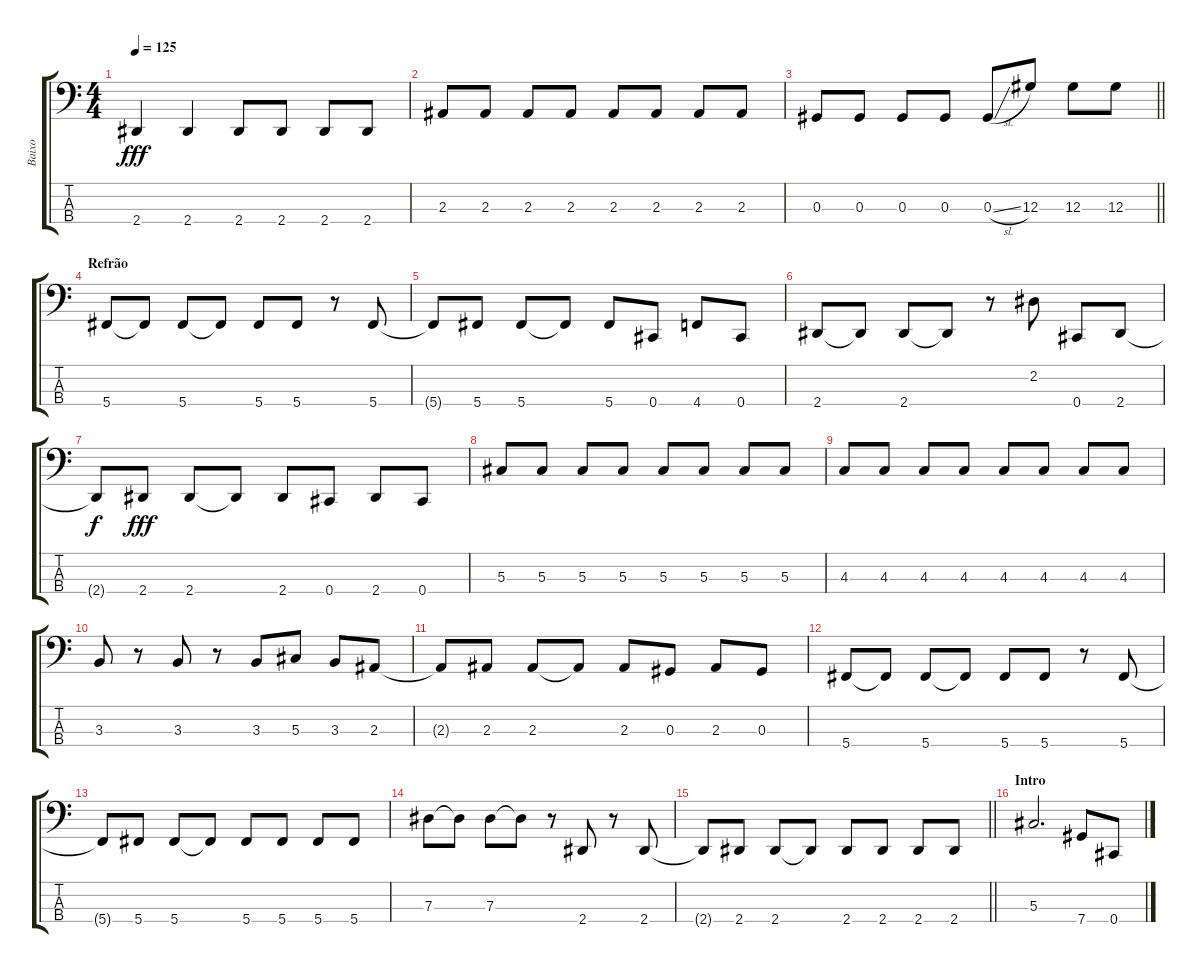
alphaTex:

\track ("Baixo" "Baixo") {instrument electricbassfinger}
\staff {score tabs}
\tuning (Gb2 Db2 Ab1 Db1) {hide}
\ts (4 4)
\tempo 125
\clef f4
\ks c
2.4{t}.4{dy fff} 2.4.4 2.4.8 2.4.8 2.4.8 2.4.8 |
2.3.8 2.3.8 2.3.8 2.3.8 2.3.8 2.3.8 2.3.8 2.3.8 |
\barLineRight lightlight
0.3.8 0.3.8 0.3.8 0.3.8 0.3{sl}.8 12.3.8 12.3.8 12.3.8 |
\section ("" "Refrão")
5.4.8 5.4{t}.8 5.4.8 5.4{t}.8 5.4.8 5.4.8 r.8 5.4.8 |
5.4{t}.8 5.4.8 5.4.8 5.4{t}.8 5.4.8 0.4.8 4.4.8 0.4.8 |
2.4.8 2.4{t}.8 2.4.8 2.4{t}.8 r.8 2.2.8 0.4.8 2.4.8 |
2.4{t}.8{dy f} 2.4.8{dy fff} 2.4.8 2.4{t}.8 2.4.8 0.4.8 2.4.8 0.4.8 |
5.3.8 5.3.8 5.3.8 5.3.8 5.3.8 5.3.8 5.3.8 5.3.8 |
4.3.8 4.3.8 4.3.8 4.3.8 4.3.8 4.3.8 4.3.8 4.3.8 |
3.3.8 r.8 3.3.8 r.8 3.3.8 5.3.8 3.3.8 2.3.8 |
2.3{t}.8 2.3.8 2.3.8 2.3{t}.8 2.3.8 0.3.8 2.3.8 0.3.8 |
5.4.8 5.4{t}.8 5.4.8 5.4{t}.8 5.4.8 5.4.8 r.8 5.4.8 |
5.4{t}.8 5.4.8 5.4.8 5.4{t}.8 5.4.8 5.4.8 5.4.8 5.4.8 |
7.3.8 7.3{t}.8 7.3.8 7.3{t}.8 r.8 2.4.8 r.8 2.4.8 |
\barLineRight lightlight
2.4{t}.8 2.4.8 2.4.8 2.4{t}.8 2.4.8 2.4.8 2.4.8 2.4.8 |
\section ("" "Intro")
5.3.2{d} 7.4.8 0.4.8
